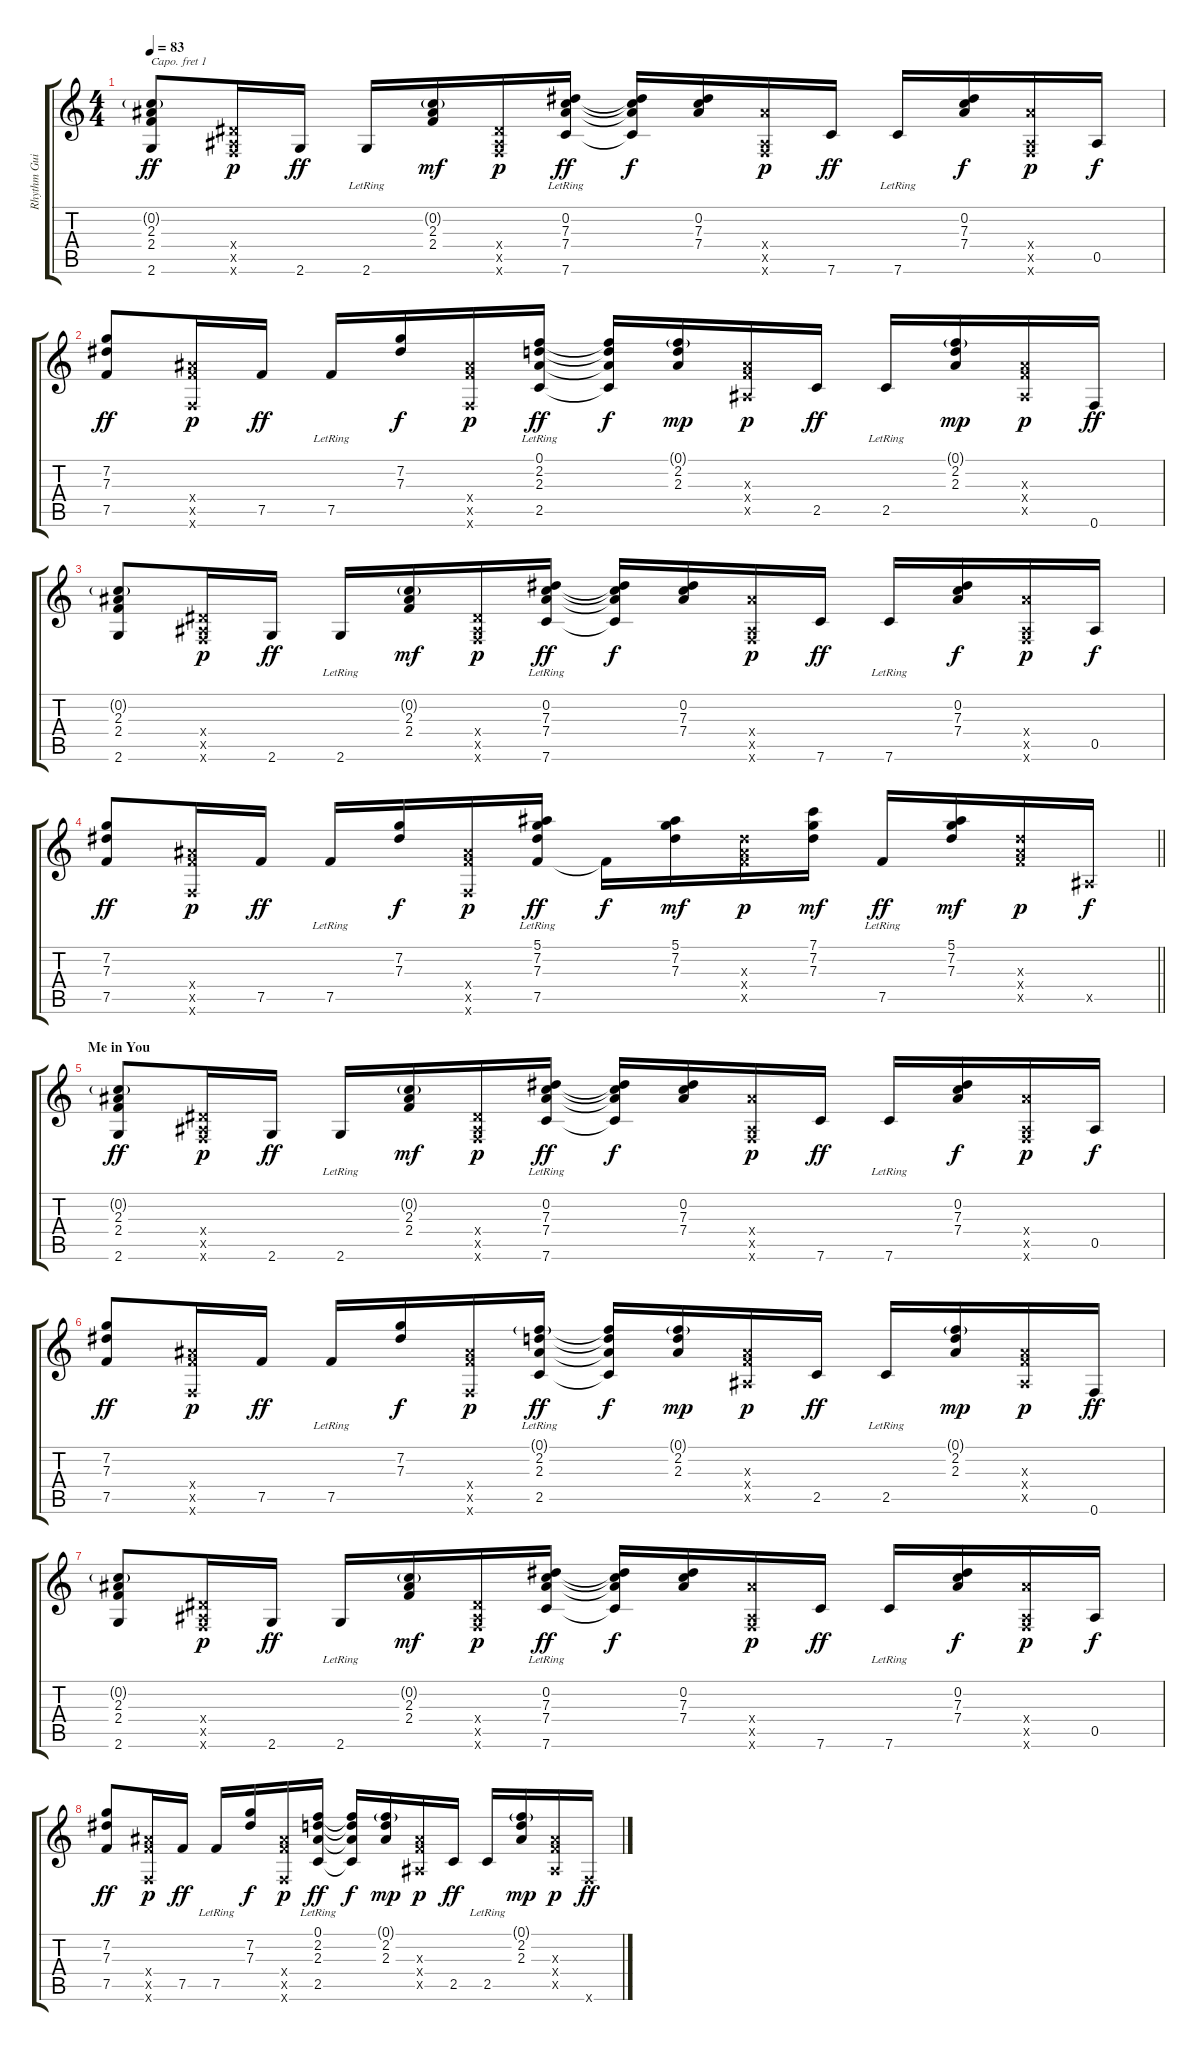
\track ("Rhythm Guitar (Eirik)" "Rhythm Gui") {instrument acousticguitarnylon}
\staff {score tabs}
\capo 1
\tuning (E4 B3 G3 D3 A2 E2) {hide}
\ts (4 4)
\tempo 83
\clef g2
\ks c
(0.2{g} 2.3 2.4 2.6).8{dy ff} (0.4{x} 0.5{x} 0.6{x}).16{dy p} 2.6.16{dy ff} 2.6{lr}.16 (0.2{g} 2.3 2.4).16{dy mf} (0.4{x} 0.5{x} 0.6{x}).16{dy p} (0.2 7.3 7.4 7.6{lr}).16{dy ff} (0.2{t} 7.3{t} 7.4{t} 7.6{t}).16{dy f} (0.2 7.3 7.4).16 (7.4{x} 0.5{x} 0.6{x}).16{dy p} 7.6.16{dy ff} 7.6{lr}.16 (0.2 7.3 7.4).16{dy f} (7.4{x} 0.5{x} 0.6{x}).16{dy p} 0.5.16{dy f} |
(7.2 7.3 7.5).8{dy ff} (7.4{x} 7.5{x} 0.6{x}).16{dy p} 7.5.16{dy ff} 7.5{lr}.16 (7.2 7.3).16{dy f} (7.4{x} 7.5{x} 0.6{x}).16{dy p} (0.1 2.2 2.3 2.5{lr}).16{dy ff} (0.1{t} 2.2{t} 2.3{t} 2.5{t}).16{dy f} (0.1{g} 2.2 2.3).16{dy mp} (2.3{x} 2.4{x} 0.5{x}).16{dy p} 2.5.16{dy ff} 2.5{lr}.16 (0.1{g} 2.2 2.3).16{dy mp} (2.3{x} 2.4{x} 0.5{x}).16{dy p} 0.6.16{dy ff} |
(0.2{g} 2.3 2.4 2.6).8 (0.4{x} 0.5{x} 0.6{x}).16{dy p} 2.6.16{dy ff} 2.6{lr}.16 (0.2{g} 2.3 2.4).16{dy mf} (0.4{x} 0.5{x} 0.6{x}).16{dy p} (0.2 7.3 7.4 7.6{lr}).16{dy ff} (0.2{t} 7.3{t} 7.4{t} 7.6{t}).16{dy f} (0.2 7.3 7.4).16 (7.4{x} 0.5{x} 0.6{x}).16{dy p} 7.6.16{dy ff} 7.6{lr}.16 (0.2 7.3 7.4).16{dy f} (7.4{x} 0.5{x} 0.6{x}).16{dy p} 0.5.16{dy f} |
\barLineRight lightlight
(7.2 7.3 7.5).8{dy ff} (7.4{x} 7.5{x} 0.6{x}).16{dy p} 7.5.16{dy ff} 7.5{lr}.16 (7.2 7.3).16{dy f} (7.4{x} 7.5{x} 0.6{x}).16{dy p} (5.1 7.2 7.3 7.5{lr}).16{dy ff} 7.5{t}.16{dy f} (5.1 7.2 7.3).16{dy mf} (7.3{x} 7.4{x} 7.5{x}).16{dy p} (7.1 7.2 7.3).16{dy mf} 7.5{lr}.16{dy ff} (5.1 7.2 7.3).16{dy mf} (7.3{x} 7.4{x} 7.5{x}).16{dy p} 0.5{x}.16{dy f} |
\section ("" "Me in You")
(0.2{g} 2.3 2.4 2.6).8{dy ff volume 12} (0.4{x} 0.5{x} 0.6{x}).16{dy p} 2.6.16{dy ff} 2.6{lr}.16 (0.2{g} 2.3 2.4).16{dy mf} (0.4{x} 0.5{x} 0.6{x}).16{dy p} (0.2 7.3 7.4 7.6{lr}).16{dy ff} (0.2{t} 7.3{t} 7.4{t} 7.6{t}).16{dy f} (0.2 7.3 7.4).16 (7.4{x} 0.5{x} 0.6{x}).16{dy p} 7.6.16{dy ff} 7.6{lr}.16 (0.2 7.3 7.4).16{dy f} (7.4{x} 0.5{x} 0.6{x}).16{dy p} 0.5.16{dy f} |
(7.2 7.3 7.5).8{dy ff} (7.4{x} 7.5{x} 0.6{x}).16{dy p} 7.5.16{dy ff} 7.5{lr}.16 (7.2 7.3).16{dy f} (7.4{x} 7.5{x} 0.6{x}).16{dy p} (0.1{g} 2.2 2.3 2.5{lr}).16{dy ff} (0.1{t} 2.2{t} 2.3{t} 2.5{t}).16{dy f} (0.1{g} 2.2 2.3).16{dy mp} (2.3{x} 2.4{x} 0.5{x}).16{dy p} 2.5.16{dy ff} 2.5{lr}.16 (0.1{g} 2.2 2.3).16{dy mp} (2.3{x} 2.4{x} 0.5{x}).16{dy p} 0.6.16{dy ff} |
(0.2{g} 2.3 2.4 2.6).8 (0.4{x} 0.5{x} 0.6{x}).16{dy p} 2.6.16{dy ff} 2.6{lr}.16 (0.2{g} 2.3 2.4).16{dy mf} (0.4{x} 0.5{x} 0.6{x}).16{dy p} (0.2 7.3 7.4 7.6{lr}).16{dy ff} (0.2{t} 7.3{t} 7.4{t} 7.6{t}).16{dy f} (0.2 7.3 7.4).16 (7.4{x} 0.5{x} 0.6{x}).16{dy p} 7.6.16{dy ff} 7.6{lr}.16 (0.2 7.3 7.4).16{dy f} (7.4{x} 0.5{x} 0.6{x}).16{dy p} 0.5.16{dy f} |
(7.2 7.3 7.5).8{dy ff} (7.4{x} 7.5{x} 0.6{x}).16{dy p} 7.5.16{dy ff} 7.5{lr}.16 (7.2 7.3).16{dy f} (7.4{x} 7.5{x} 0.6{x}).16{dy p} (0.1 2.2 2.3 2.5{lr}).16{dy ff} (0.1{t} 2.2{t} 2.3{t} 2.5{t}).16{dy f} (0.1{g} 2.2 2.3).16{dy mp} (2.3{x} 2.4{x} 0.5{x}).16{dy p} 2.5.16{dy ff} 2.5{lr}.16 (0.1{g} 2.2 2.3).16{dy mp} (2.3{x} 2.4{x} 0.5{x}).16{dy p} 0.6{x}.16{dy ff}
